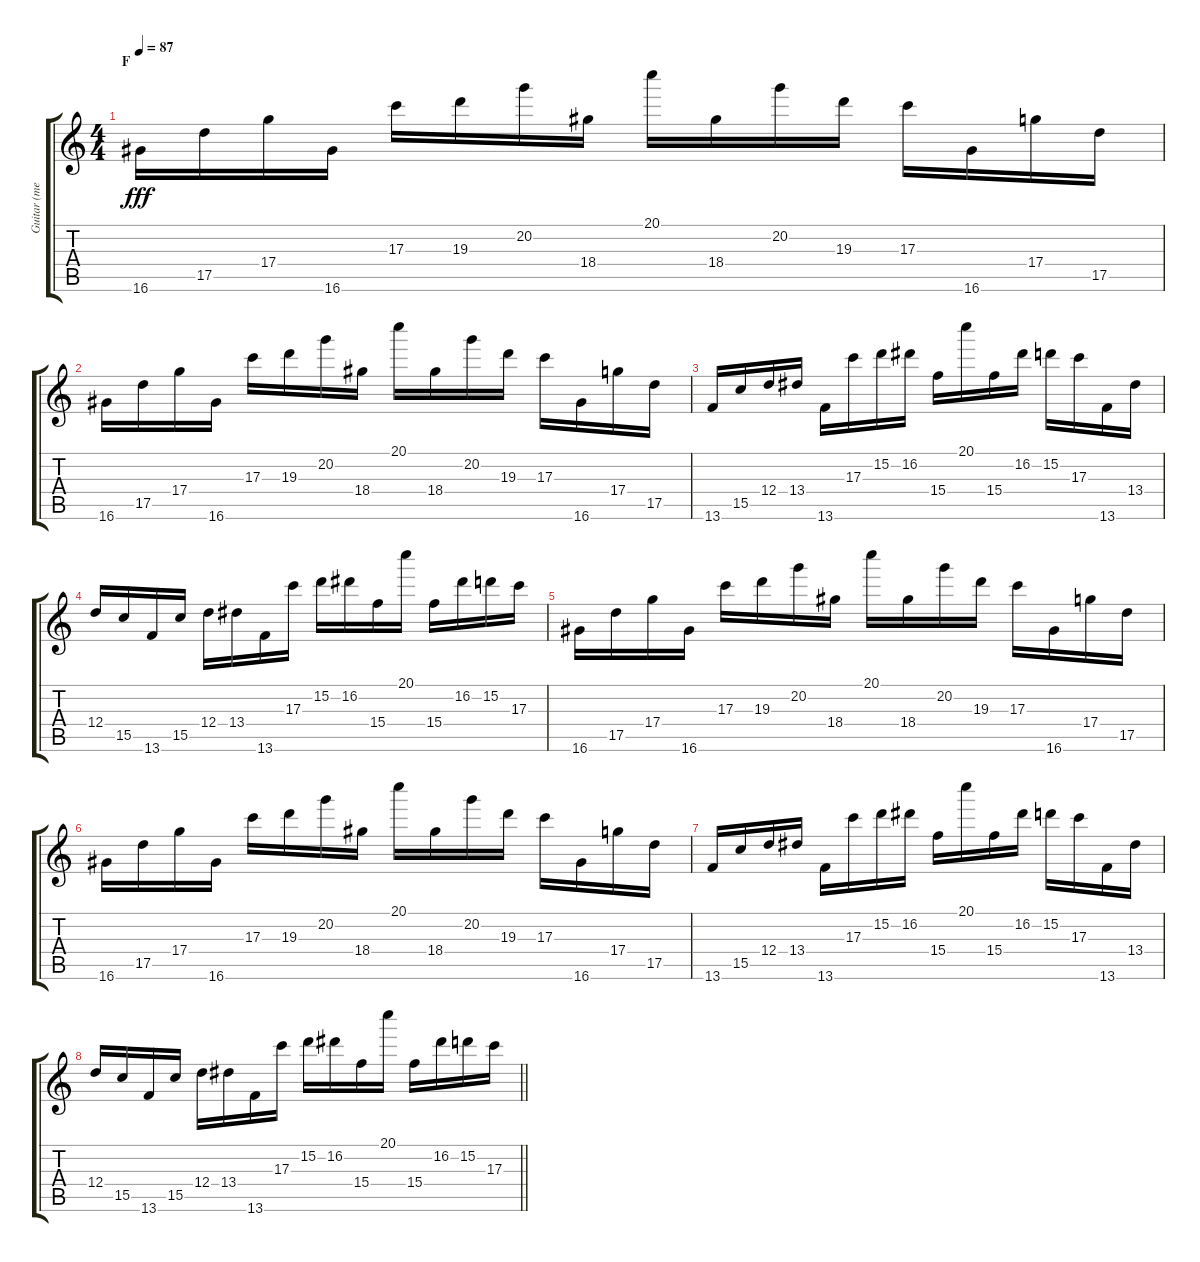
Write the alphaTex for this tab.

\track ("Guitar (melody arrangement)" "Guitar (me") {instrument distortionguitar}
\staff {score tabs}
\tuning (E4 B3 G3 D3 A2 E2) {hide}
\ts (4 4)
\section ("" "F")
\tempo 87
\clef g2
\ks c
16.6.16{dy fff} 17.5.16 17.4.16 16.6.16 17.3.16 19.3.16 20.2.16 18.4.16 20.1.16 18.4.16 20.2.16 19.3.16 17.3.16 16.6.16 17.4.16 17.5.16 |
16.6.16 17.5.16 17.4.16 16.6.16 17.3.16 19.3.16 20.2.16 18.4.16 20.1.16 18.4.16 20.2.16 19.3.16 17.3.16 16.6.16 17.4.16 17.5.16 |
13.6.16 15.5.16 12.4.16 13.4.16 13.6.16 17.3.16 15.2.16 16.2.16 15.4.16 20.1.16 15.4.16 16.2.16 15.2.16 17.3.16 13.6.16 13.4.16 |
12.4.16 15.5.16 13.6.16 15.5.16 12.4.16 13.4.16 13.6.16 17.3.16 15.2.16 16.2.16 15.4.16 20.1.16 15.4.16 16.2.16 15.2.16 17.3.16 |
16.6.16 17.5.16 17.4.16 16.6.16 17.3.16 19.3.16 20.2.16 18.4.16 20.1.16 18.4.16 20.2.16 19.3.16 17.3.16 16.6.16 17.4.16 17.5.16 |
16.6.16 17.5.16 17.4.16 16.6.16 17.3.16 19.3.16 20.2.16 18.4.16 20.1.16 18.4.16 20.2.16 19.3.16 17.3.16 16.6.16 17.4.16 17.5.16 |
13.6.16 15.5.16 12.4.16 13.4.16 13.6.16 17.3.16 15.2.16 16.2.16 15.4.16 20.1.16 15.4.16 16.2.16 15.2.16 17.3.16 13.6.16 13.4.16 |
\barLineRight lightlight
12.4.16 15.5.16 13.6.16 15.5.16 12.4.16 13.4.16 13.6.16 17.3.16 15.2.16 16.2.16 15.4.16 20.1.16 15.4.16 16.2.16 15.2.16 17.3.16
